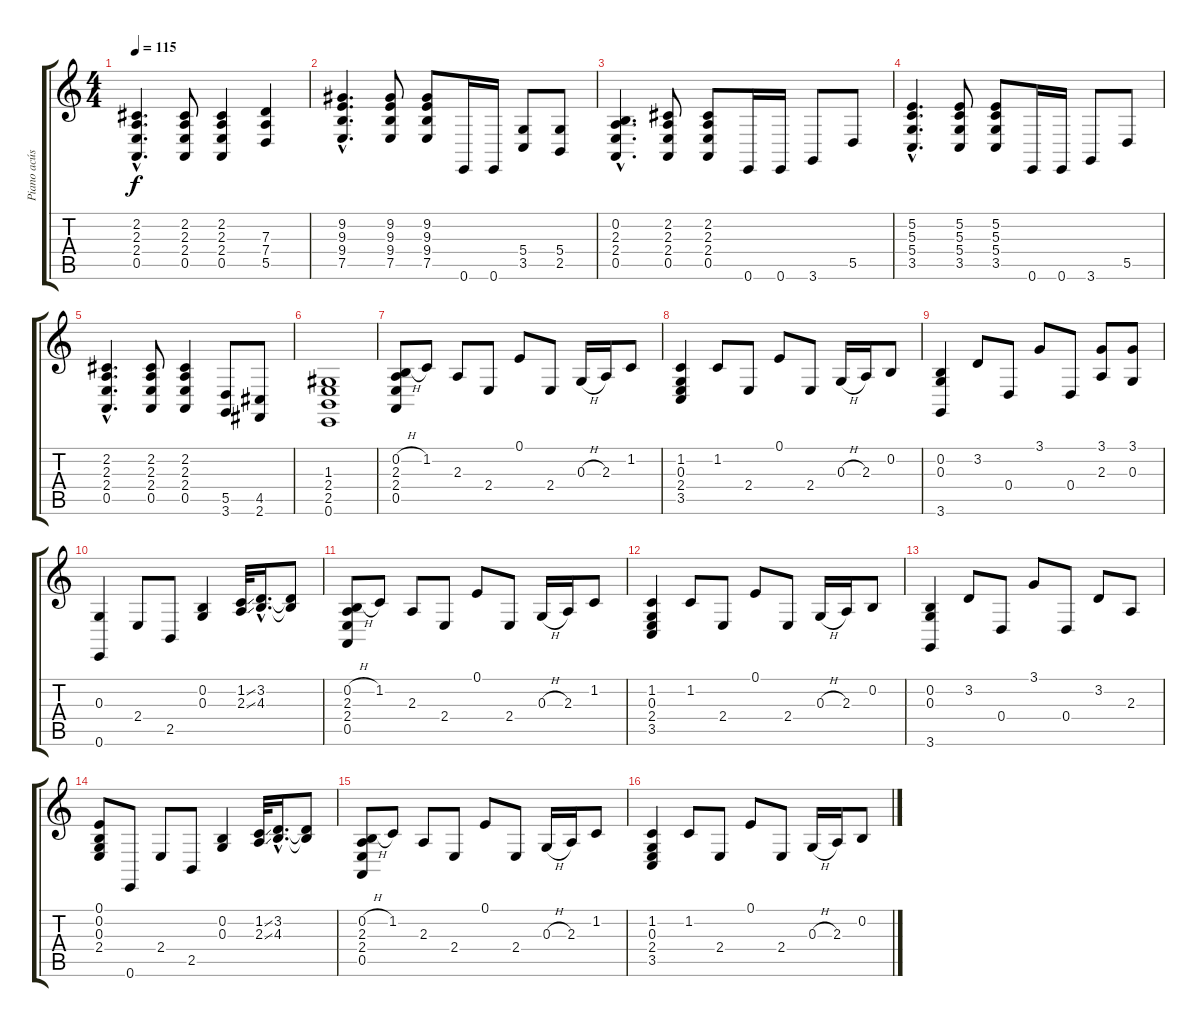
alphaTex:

\track ("Piano acústico" "Piano acús") {instrument acousticgrandpiano}
\staff {score tabs}
\tuning (E4 B3 G3 D3 A2 E2) {hide}
\ts (4 4)
\tempo 115
\clef g2
\ks c
(2.2{hac} 2.3{hac} 2.4{hac} 0.5{hac}).4{d dy f} (2.2 2.3 2.4 0.5).8 (2.2 2.3 2.4 0.5).4 (7.3 7.4 5.5).4 |
(9.2{hac} 9.3{hac} 9.4{hac} 7.5{hac}).4{d} (9.2 9.3 9.4 7.5).8 (9.2 9.3 9.4 7.5).8 0.6.16 0.6.16 (5.4 3.5).8 (5.4 2.5).8 |
(0.2{hac} 2.3{hac} 2.4{hac} 0.5{hac}).4{d} (2.2 2.3 2.4 0.5).8 (2.2 2.3 2.4 0.5).8 0.6.16 0.6.16 3.6.8 5.5.8 |
(5.2{hac} 5.3{hac} 5.4{hac} 3.5{hac}).4{d} (5.2 5.3 5.4 3.5).8 (5.2 5.3 5.4 3.5).8 0.6.16 0.6.16 3.6.8 5.5.8 |
(2.2{hac} 2.3{hac} 2.4{hac} 0.5{hac}).4{d} (2.2 2.3 2.4 0.5).8 (2.2 2.3 2.4 0.5).4 (5.5 3.6).8 (4.5 2.6).8 |
(1.3 2.4 2.5 0.6).1 |
(0.2{h} 2.3 2.4 0.5).8 1.2.8 2.3.8 2.4.8 0.1.8 2.4.8 0.3{h}.16 2.3.16 1.2.8 |
(1.2 0.3 2.4 3.5).4 1.2.8 2.4.8 0.1.8 2.4.8 0.3{h}.16 2.3.16 0.2.8 |
(0.2 0.3 3.6).4 3.2.8 0.4.8 3.1.8 0.4.8 (3.1 2.3).8 (3.1 0.3).8 |
(0.3 0.6).4 2.4.8 2.5.8 (0.2 0.3).4 (1.2{ss} 2.3{ss}).32 (3.2{hac} 4.3{hac}).16{d} (3.2{t} 4.3{t}).8 |
(0.2{h} 2.3 2.4 0.5).8 1.2.8 2.3.8 2.4.8 0.1.8 2.4.8 0.3{h}.16 2.3.16 1.2.8 |
(1.2 0.3 2.4 3.5).4 1.2.8 2.4.8 0.1.8 2.4.8 0.3{h}.16 2.3.16 0.2.8 |
(0.2 0.3 3.6).4 3.2.8 0.4.8 3.1.8 0.4.8 3.2.8 2.3.8 |
(0.1 0.2 0.3 2.4).8 0.6.8 2.4.8 2.5.8 (0.2 0.3).4 (1.2{ss} 2.3{ss}).32 (3.2{hac} 4.3{hac}).16{d} (3.2{t} 4.3{t}).8 |
(0.2{h} 2.3 2.4 0.5).8 1.2.8 2.3.8 2.4.8 0.1.8 2.4.8 0.3{h}.16 2.3.16 1.2.8 |
(1.2 0.3 2.4 3.5).4 1.2.8 2.4.8 0.1.8 2.4.8 0.3{h}.16 2.3.16 0.2.8
